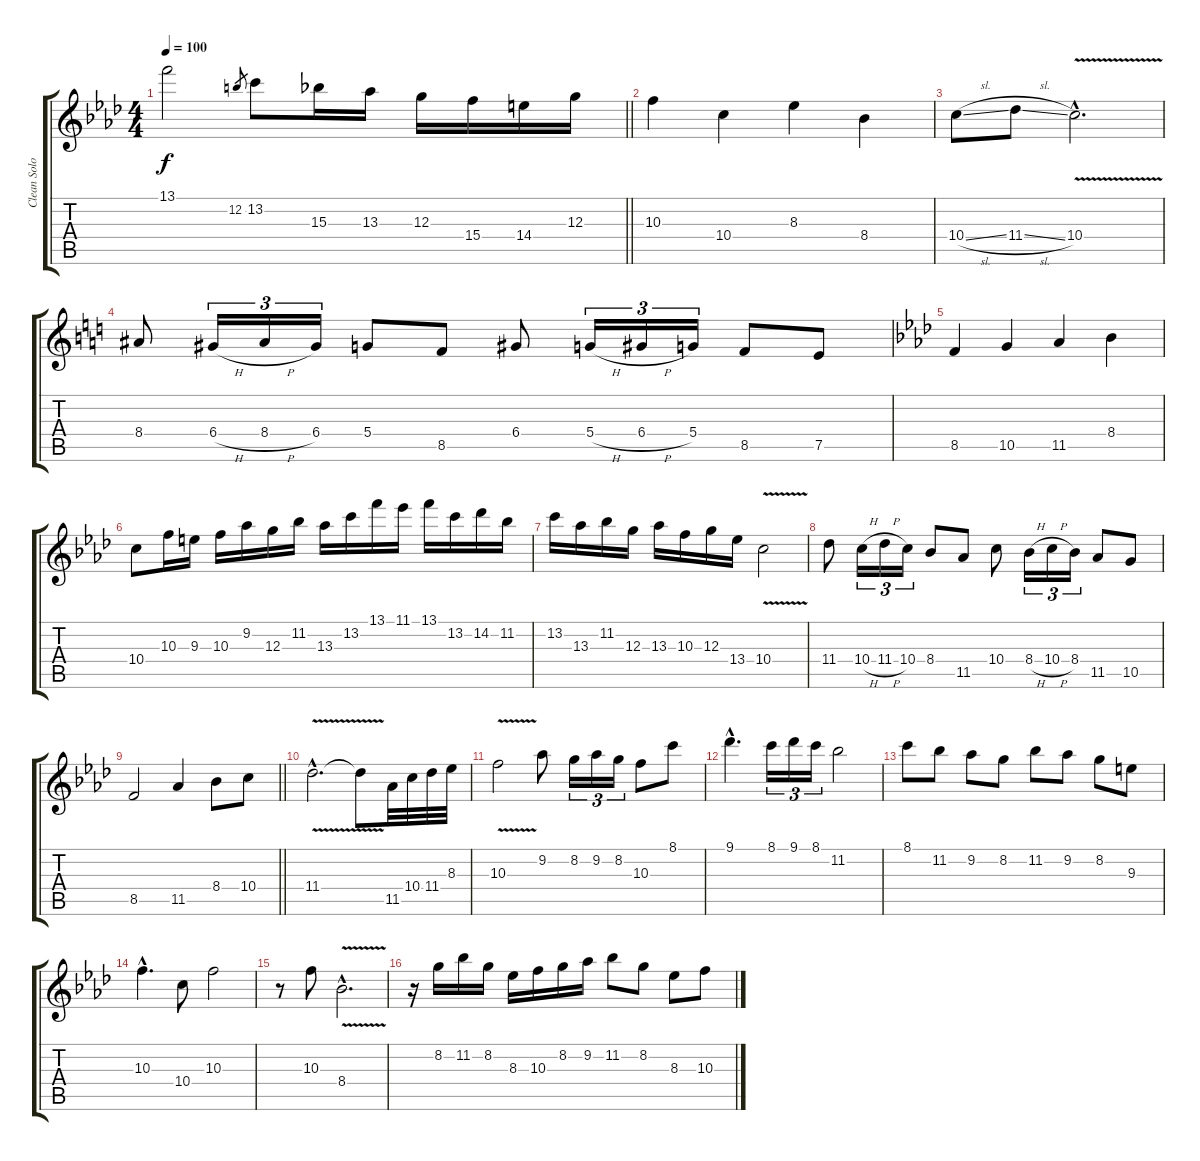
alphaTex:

\track ("Clean Solo" "Clean Solo") {instrument electricguitarclean}
\staff {score tabs}
\tuning (E4 B3 G3 D3 A2 E2) {hide}
\ts (4 4)
\tempo 100
\clef g2
\barLineRight lightlight
\ks ab
13.1.2{dy f} 12.2.8{gr} 13.2.8 15.3.16 13.3.16 12.3.16 15.4.16 14.4.16 12.3.16 |
10.3.4 10.4.4 8.3.4 8.4.4 |
10.4{sl}.8 11.4{sl}.8 10.4{v hac}.2{d} |
\ks c
8.4.8 6.4{h}.16{tu (3 2)} 8.4{h}.16{tu (3 2)} 6.4.16{tu (3 2)} 5.4.8 8.5.8 6.4.8 5.4{h}.16{tu (3 2)} 6.4{h}.16{tu (3 2)} 5.4.16{tu (3 2)} 8.5.8 7.5.8 |
\ks ab
8.5.4 10.5.4 11.5.4 8.4.4 |
10.4.8 10.3.16 9.3.16 10.3.16 9.2.16 12.3.16 11.2.16 13.3.16 13.2.16 13.1.16 11.1.16 13.1.16 13.2.16 14.2.16 11.2.16 |
13.2.16 13.3.16 11.2.16 12.3.16 13.3.16 10.3.16 12.3.16 13.4.16 10.4{v}.2 |
11.4.8 10.4{h}.16{tu (3 2)} 11.4{h}.16{tu (3 2)} 10.4.16{tu (3 2)} 8.4.8 11.5.8 10.4.8 8.4{h}.16{tu (3 2)} 10.4{h}.16{tu (3 2)} 8.4.16{tu (3 2)} 11.5.8 10.5.8 |
\barLineRight lightlight
8.5.2 11.5.4 8.4.8 10.4.8 |
11.4{v hac}.2{d} 11.4{t}.8 11.5.32 10.4.32 11.4.32 8.3.32 |
10.3{v}.2 9.2.8 8.2.16{tu (3 2)} 9.2.16{tu (3 2)} 8.2.16{tu (3 2)} 10.3.8 8.1.8 |
9.1{hac}.4{d} 8.1.16{tu (3 2)} 9.1.16{tu (3 2)} 8.1.16{tu (3 2)} 11.2.2 |
8.1.8 11.2.8 9.2.8 8.2.8 11.2.8 9.2.8 8.2.8 9.3.8 |
10.3{hac}.4{d} 10.4.8 10.3.2 |
r.8 10.3.8 8.4{v hac}.2{d} |
r.16 8.2.16 11.2.16 8.2.16 8.3.16 10.3.16 8.2.16 9.2.16 11.2.8 8.2.8 8.3.8 10.3.8
